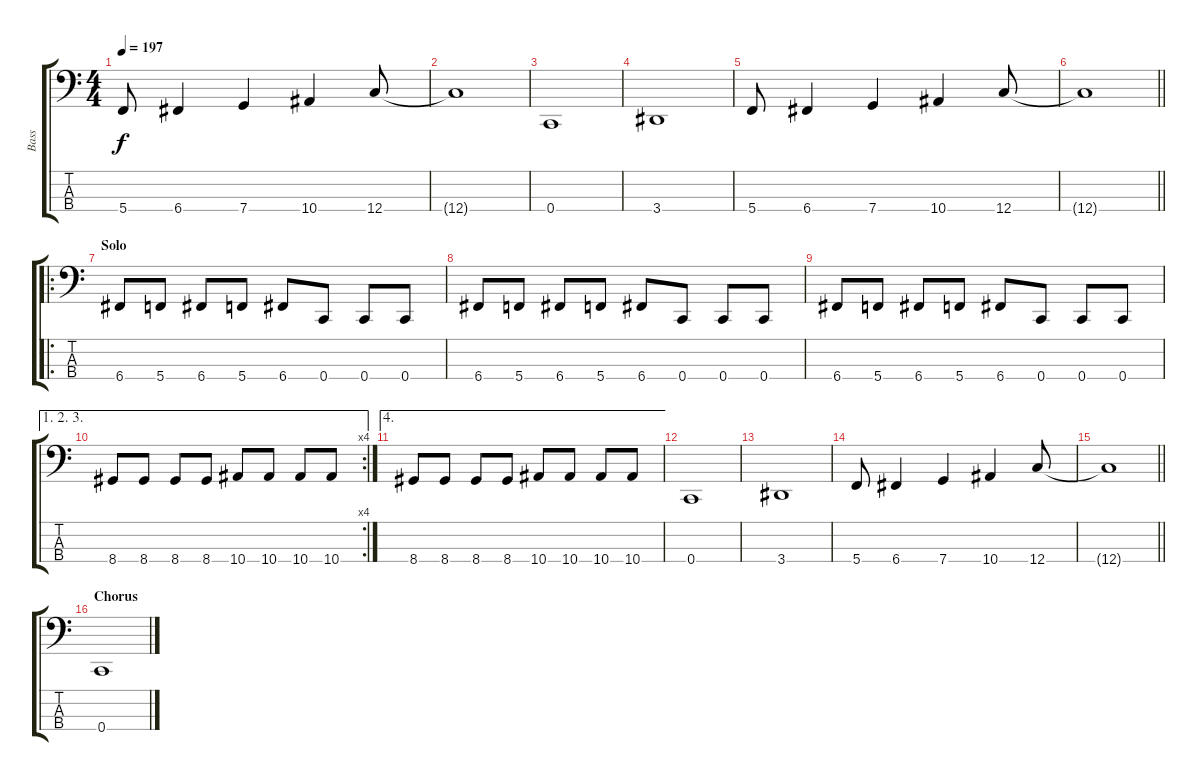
\track ("Bass" "Bass") {instrument electricbassfinger}
\staff {score tabs}
\tuning (F2 C2 G1 C1) {hide}
\ts (4 4)
\tempo 197
\clef f4
\ks c
5.4.8{dy f} 6.4.4 7.4.4 10.4.4 12.4.8 |
12.4{t}.1 |
0.4.1 |
3.4.1 |
5.4.8 6.4.4 7.4.4 10.4.4 12.4.8 |
\barLineRight lightlight
12.4{t}.1 |
\ro
\section ("" "Solo")
6.4.8 5.4.8 6.4.8 5.4.8 6.4.8 0.4.8 0.4.8 0.4.8 |
6.4.8 5.4.8 6.4.8 5.4.8 6.4.8 0.4.8 0.4.8 0.4.8 |
6.4.8 5.4.8 6.4.8 5.4.8 6.4.8 0.4.8 0.4.8 0.4.8 |
\ae (1 2 3)
\rc 4
8.4.8 8.4.8 8.4.8 8.4.8 10.4.8 10.4.8 10.4.8 10.4.8 |
\ae 4
8.4.8 8.4.8 8.4.8 8.4.8 10.4.8 10.4.8 10.4.8 10.4.8 |
0.4.1 |
3.4.1 |
5.4.8 6.4.4 7.4.4 10.4.4 12.4.8 |
\barLineRight lightlight
12.4{t}.1 |
\section ("" "Chorus")
0.4.1
